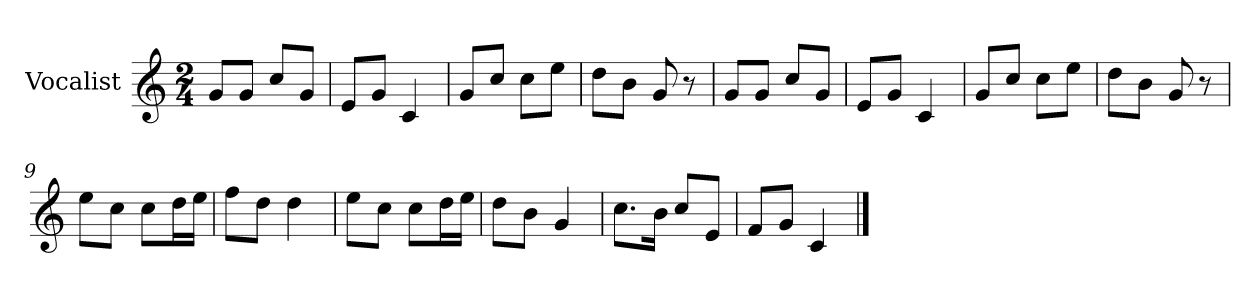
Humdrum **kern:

**kern
*part1
*staff1
*I"Vocalist
*k[]
*C:
*M2/4
=1
8gL
8gJ
8ccL
8gJ
=2
8eL
8gJ
4c
=3
8gL
8ccJ
8ccL
8eeJ
=4
8ddL
8bJ
8g
8r
=5
8gL
8gJ
8ccL
8gJ
=6
8eL
8gJ
4c
=7
8gL
8ccJ
8ccL
8eeJ
=8
8ddL
8bJ
8g
8r
=9
8eeL
8ccJ
8ccL
16ddL
16eeJJ
=10
8ffL
8ddJ
4dd
=11
8eeL
8ccJ
8ccL
16ddL
16eeJJ
=12
8ddL
8bJ
4g
=13
8.ccL
16bJk
8ccL
8eJ
=14
8fL
8gJ
4c
==
*-
